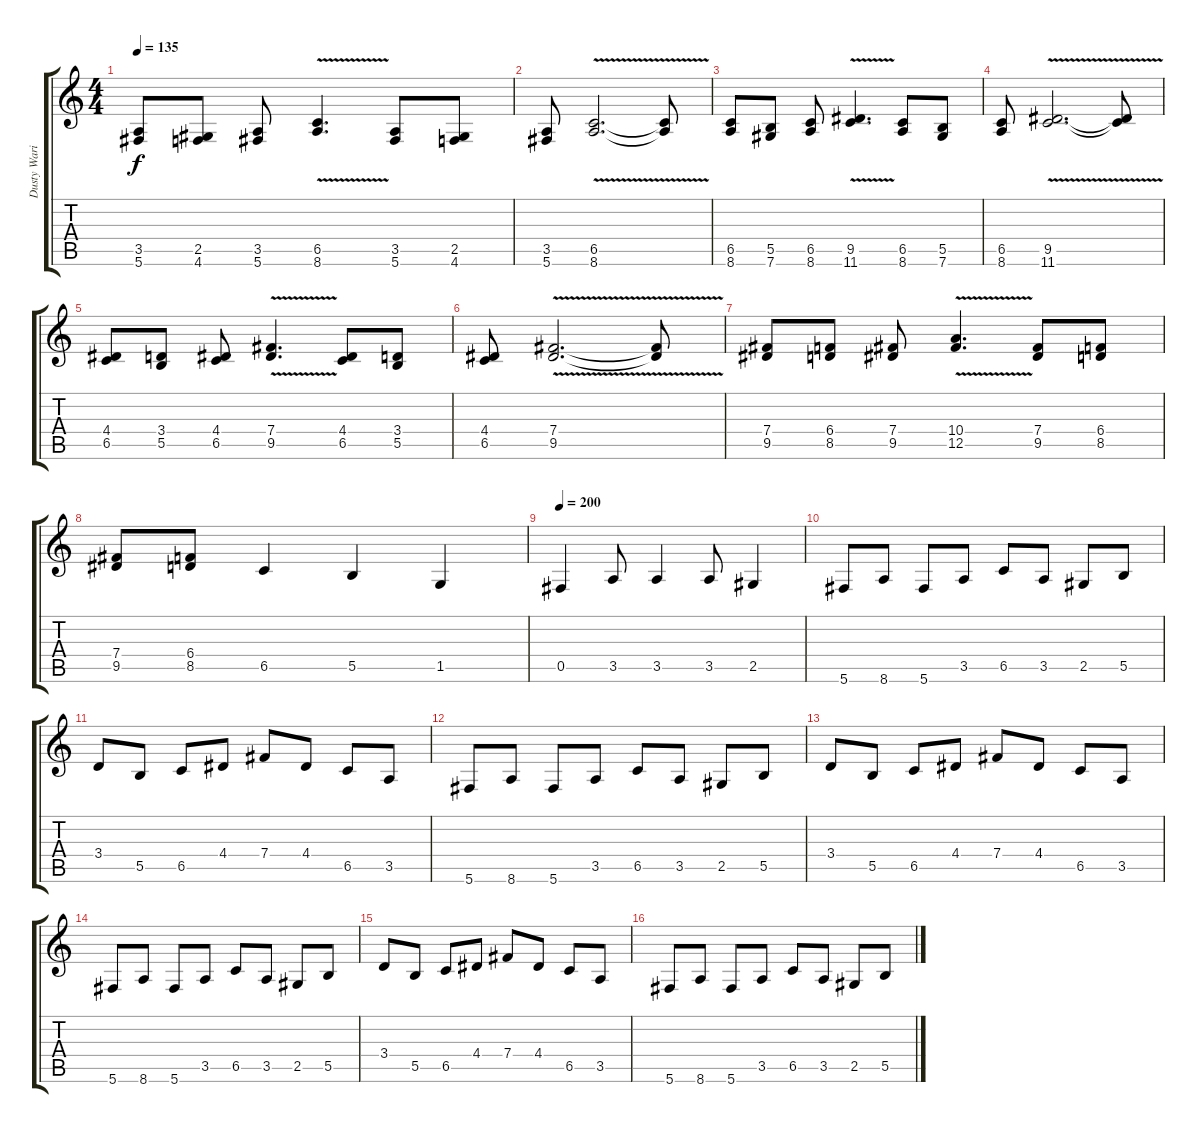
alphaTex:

\track ("Dusty Waring" "Dusty Wari") {instrument distortionguitar}
\staff {score tabs}
\tuning (Db4 Ab3 E3 B2 Gb2 Db2) {hide}
\ts (4 4)
\tempo 135
\clef g2
\ks c
(3.5 5.6).8{dy f} (2.5 4.6).8 (3.5 5.6).8 (6.5{v} 8.6{v}).4{d} (3.5 5.6).8 (2.5 4.6).8 |
(3.5 5.6).8 (6.5{v} 8.6{v}).2{d} (6.5{t} 8.6{t}).8 |
(6.5 8.6).8 (5.5 7.6).8 (6.5 8.6).8 (9.5{v} 11.6{v}).4{d} (6.5 8.6).8 (5.5 7.6).8 |
(6.5 8.6).8 (9.5{v} 11.6{v}).2{d} (9.5{t} 11.6{t}).8 |
(4.4 6.5).8 (3.4 5.5).8 (4.4 6.5).8 (7.4{v} 9.5{v}).4{d} (4.4 6.5).8 (3.4 5.5).8 |
(4.4 6.5).8 (7.4{v} 9.5{v}).2{d} (7.4{t} 9.5{t}).8 |
(7.4 9.5).8 (6.4 8.5).8 (7.4 9.5).8 (10.4{v} 12.5{v}).4{d} (7.4 9.5).8 (6.4 8.5).8 |
(7.4 9.5).8 (6.4 8.5).8 6.5.4 5.5.4 1.5.4 |
\tempo 200
0.5.4 3.5.8 3.5.4 3.5.8 2.5.4 |
5.6.8 8.6.8 5.6.8 3.5.8 6.5.8 3.5.8 2.5.8 5.5.8 |
3.4.8 5.5.8 6.5.8 4.4.8 7.4.8 4.4.8 6.5.8 3.5.8 |
5.6.8 8.6.8 5.6.8 3.5.8 6.5.8 3.5.8 2.5.8 5.5.8 |
3.4.8 5.5.8 6.5.8 4.4.8 7.4.8 4.4.8 6.5.8 3.5.8 |
5.6.8 8.6.8 5.6.8 3.5.8 6.5.8 3.5.8 2.5.8 5.5.8 |
3.4.8 5.5.8 6.5.8 4.4.8 7.4.8 4.4.8 6.5.8 3.5.8 |
5.6.8 8.6.8 5.6.8 3.5.8 6.5.8 3.5.8 2.5.8 5.5.8
